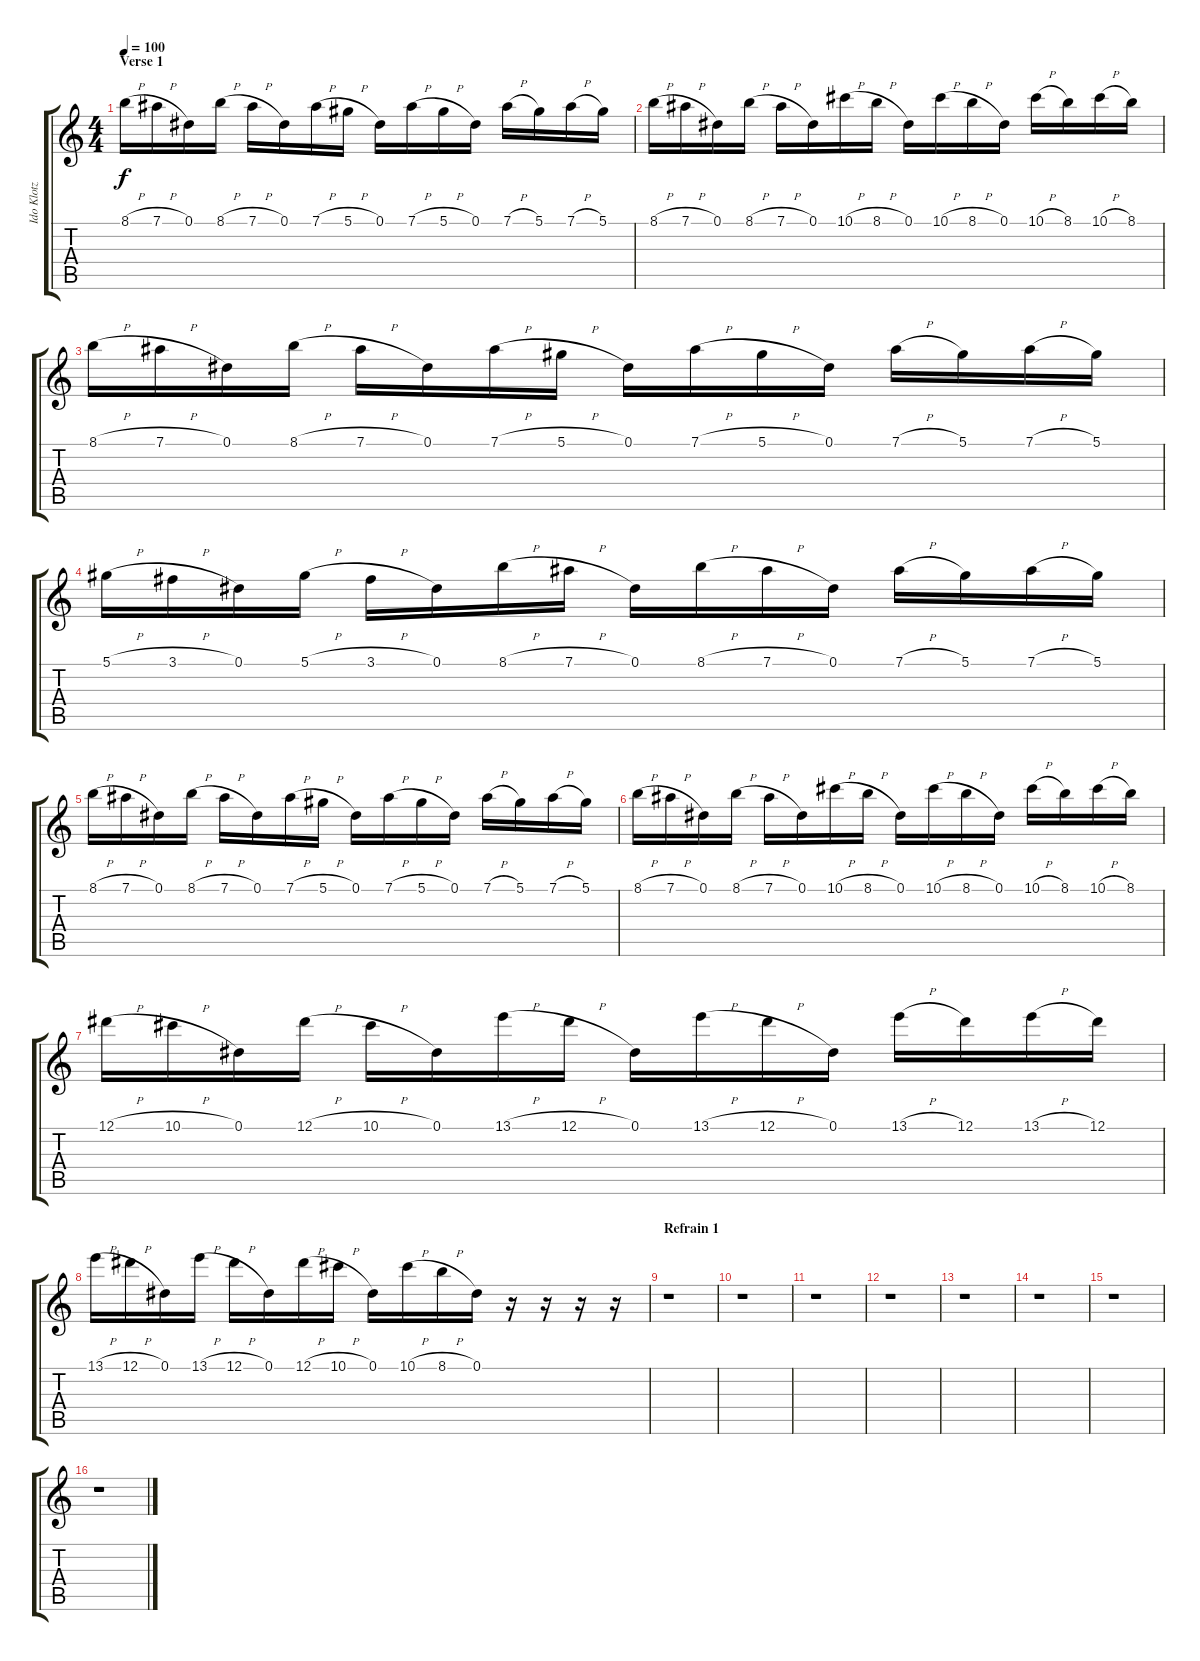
\track ("Ido Klotz" "Ido Klotz") {instrument overdrivenguitar}
\staff {score tabs}
\tuning (Eb4 Bb3 Gb3 Db3 Ab2 Db2) {hide}
\ts (4 4)
\section ("" "Verse 1")
\tempo 100
\clef g2
\ks c
8.1{h}.16{dy f} 7.1{h}.16 0.1.16 8.1{h}.16 7.1{h}.16 0.1.16 7.1{h}.16 5.1{h}.16 0.1.16 7.1{h}.16 5.1{h}.16 0.1.16 7.1{h}.16 5.1.16 7.1{h}.16 5.1.16 |
8.1{h}.16 7.1{h}.16 0.1.16 8.1{h}.16 7.1{h}.16 0.1.16 10.1{h}.16 8.1{h}.16 0.1.16 10.1{h}.16 8.1{h}.16 0.1.16 10.1{h}.16 8.1.16 10.1{h}.16 8.1.16 |
8.1{h}.16 7.1{h}.16 0.1.16 8.1{h}.16 7.1{h}.16 0.1.16 7.1{h}.16 5.1{h}.16 0.1.16 7.1{h}.16 5.1{h}.16 0.1.16 7.1{h}.16 5.1.16 7.1{h}.16 5.1.16 |
5.1{h}.16 3.1{h}.16 0.1.16 5.1{h}.16 3.1{h}.16 0.1.16 8.1{h}.16 7.1{h}.16 0.1.16 8.1{h}.16 7.1{h}.16 0.1.16 7.1{h}.16 5.1.16 7.1{h}.16 5.1.16 |
8.1{h}.16 7.1{h}.16 0.1.16 8.1{h}.16 7.1{h}.16 0.1.16 7.1{h}.16 5.1{h}.16 0.1.16 7.1{h}.16 5.1{h}.16 0.1.16 7.1{h}.16 5.1.16 7.1{h}.16 5.1.16 |
8.1{h}.16 7.1{h}.16 0.1.16 8.1{h}.16 7.1{h}.16 0.1.16 10.1{h}.16 8.1{h}.16 0.1.16 10.1{h}.16 8.1{h}.16 0.1.16 10.1{h}.16 8.1.16 10.1{h}.16 8.1.16 |
12.1{h}.16 10.1{h}.16 0.1.16 12.1{h}.16 10.1{h}.16 0.1.16 13.1{h}.16 12.1{h}.16 0.1.16 13.1{h}.16 12.1{h}.16 0.1.16 13.1{h}.16 12.1.16 13.1{h}.16 12.1.16 |
13.1{h}.16 12.1{h}.16 0.1.16 13.1{h}.16 12.1{h}.16 0.1.16 12.1{h}.16 10.1{h}.16 0.1.16 10.1{h}.16 8.1{h}.16 0.1.16 r.16 r.16 r.16 r.16 |
\section ("" "Refrain 1")
r.1 |
r.1 |
r.1 |
r.1 |
r.1 |
r.1 |
r.1 |
r.1
